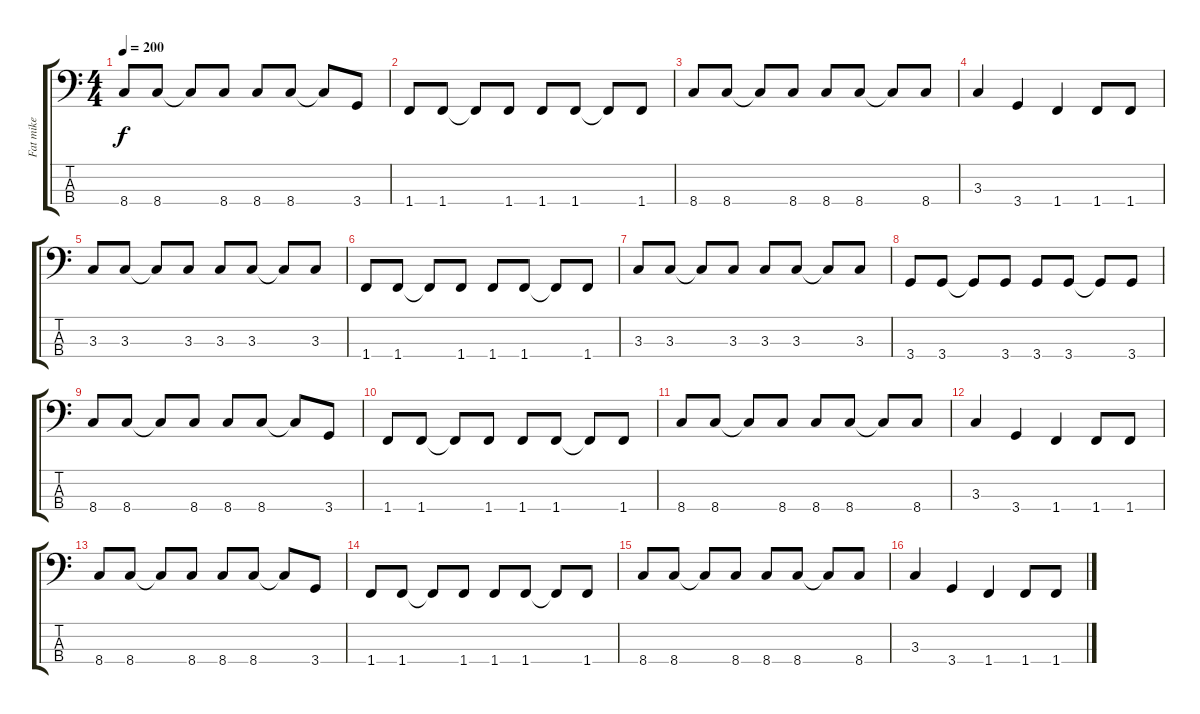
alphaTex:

\track ("Fat mike" "Fat mike") {instrument electricbasspick}
\staff {score tabs}
\tuning (G2 D2 A1 E1) {hide}
\ts (4 4)
\tempo 200
\clef f4
\ks c
8.4.8{dy f} 8.4.8 8.4{t}.8 8.4.8 8.4.8 8.4.8 8.4{t}.8 3.4.8 |
1.4.8 1.4.8 1.4{t}.8 1.4.8 1.4.8 1.4.8 1.4{t}.8 1.4.8 |
8.4.8 8.4.8 8.4{t}.8 8.4.8 8.4.8 8.4.8 8.4{t}.8 8.4.8 |
3.3.4 3.4.4 1.4.4 1.4.8 1.4.8 |
3.3.8 3.3.8 3.3{t}.8 3.3.8 3.3.8 3.3.8 3.3{t}.8 3.3.8 |
1.4.8 1.4.8 1.4{t}.8 1.4.8 1.4.8 1.4.8 1.4{t}.8 1.4.8 |
3.3.8 3.3.8 3.3{t}.8 3.3.8 3.3.8 3.3.8 3.3{t}.8 3.3.8 |
3.4.8 3.4.8 3.4{t}.8 3.4.8 3.4.8 3.4.8 3.4{t}.8 3.4.8 |
8.4.8 8.4.8 8.4{t}.8 8.4.8 8.4.8 8.4.8 8.4{t}.8 3.4.8 |
1.4.8 1.4.8 1.4{t}.8 1.4.8 1.4.8 1.4.8 1.4{t}.8 1.4.8 |
8.4.8 8.4.8 8.4{t}.8 8.4.8 8.4.8 8.4.8 8.4{t}.8 8.4.8 |
3.3.4 3.4.4 1.4.4 1.4.8 1.4.8 |
8.4.8 8.4.8 8.4{t}.8 8.4.8 8.4.8 8.4.8 8.4{t}.8 3.4.8 |
1.4.8 1.4.8 1.4{t}.8 1.4.8 1.4.8 1.4.8 1.4{t}.8 1.4.8 |
8.4.8 8.4.8 8.4{t}.8 8.4.8 8.4.8 8.4.8 8.4{t}.8 8.4.8 |
3.3.4 3.4.4 1.4.4 1.4.8 1.4.8
